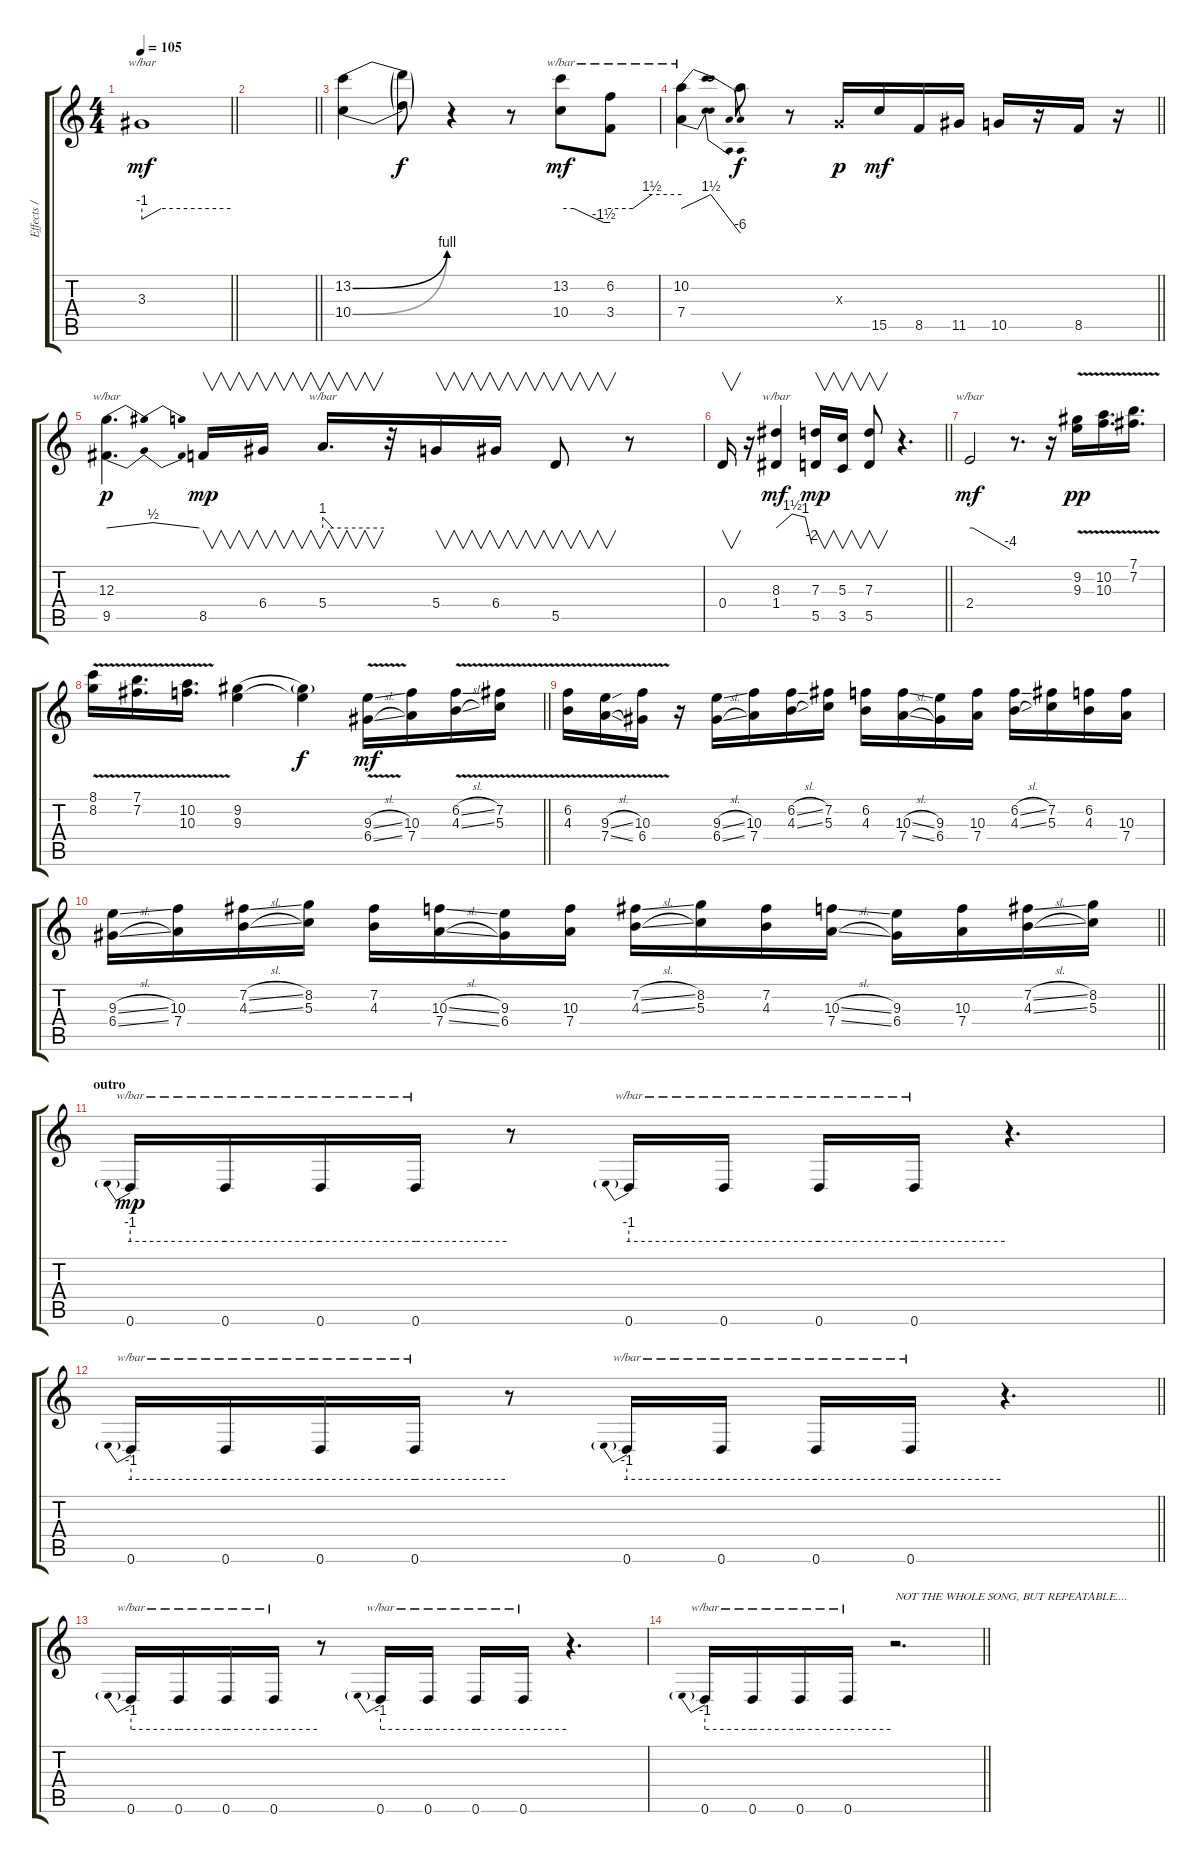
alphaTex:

\track ("Effects / Guitar Dub" "Effects / ") {instrument acousticguitarsteel}
\staff {score tabs}
\tuning (E4 B3 G3 D3 A2 E2) {hide}
\ts (4 4)
\tempo 105
\clef g2
\barLineRight lightlight
\ks c
3.3.1{tbe (custom default 0 -4 13 0 60 0) dy mf} |
\section ("" "")
\barLineRight lightlight
|
(13.2{be (bend 0 0 60 4)} 10.4{be (bend 0 0 60 4)}).4 (13.2{t} 10.4{t}).8{dy f} r.4 r.8 (13.2 10.4).8{tbe (custom default 0 0 16 0 52 -6 60 -6) dy mf} (6.2 3.4).8{tbe (custom default 0 0 19 0 35 6 60 6)} |
\barLineRight lightlight
(10.2 7.4).4{tbe (dip default 0 0 17 6 47 6 60 -24)} 10.2{t}.8{dy f} r.8 0.3{x}.16{dy p} 15.5.16{dy mf instrument distortionguitar} 8.5.16 11.5.16 10.5.16 r.16 8.5.16 r.16 |
(12.3 9.5).4{d tbe (dip default 0 0 14 2 43 2 60 0) dy p} 8.5.16{v dy mp} 6.4.16{v} 5.4.16{v d tbe (custom default 0 4 10 0 60 0)} r.32 5.4.16{v} 6.4.16{v} 5.5.8{v} r.8 |
\barLineRight lightlight
0.4.16{v instrument lead8bassandlead} r.16 (8.3 1.4).4{tbe (custom default 0 0 27 6 49 4 60 -8) dy mf} (7.3 5.5).16{v dy mp} (5.3 3.5).16{v} (7.3 5.5).8{v} r.4{d} |
\section ("" "")
2.4.2{tbe (custom default 0 0 5 0 60 -16) dy mf instrument lead8bassandlead} r.8{d} r.16 (9.2{v} 9.3).16{dy pp} (10.2{v} 10.3).16{d} (7.1{v} 7.2).16{d} |
\barLineRight lightlight
(8.1{v} 8.2).16 (7.1{v} 7.2).16{d} (10.2{v} 10.3).16{d} (9.2{be (hold 0 0 60 0)} 9.3).4 (9.2{t} 9.3{t}).4{dy f} (9.3{sl} 6.4{v sl}).16{dy mf} (10.3 7.4).16 (6.2{sl} 4.3{v sl}).16 (7.2 5.3{v}).16 |
(6.2 4.3{v}).16 (9.3{sl} 7.4{v sl}).16 (10.3 6.4{v}).16 r.16 (9.3{sl} 6.4{sl}).16 (10.3 7.4).16 (6.2{sl} 4.3{sl}).16 (7.2 5.3).16 (6.2 4.3).16 (10.3{sl} 7.4{sl}).16 (9.3 6.4).16 (10.3 7.4).16 (6.2{sl} 4.3{sl}).16 (7.2 5.3).16 (6.2 4.3).16 (10.3 7.4).16 |
\barLineRight lightlight
(9.3{sl} 6.4{sl}).16 (10.3 7.4).16 (7.2{sl} 4.3{sl}).16 (8.2 5.3).16 (7.2 4.3).16 (10.3{sl} 7.4{sl}).16 (9.3 6.4).16 (10.3 7.4).16 (7.2{sl} 4.3{sl}).16 (8.2 5.3).16 (7.2 4.3).16 (10.3{sl} 7.4{sl}).16 (9.3 6.4).16 (10.3 7.4).16 (7.2{sl} 4.3{sl}).16 (8.2 5.3).16 |
\section ("" "outro")
0.6.16{tbe (predive default 0 -4 60 -4) dy mp volume 11 instrument distortionguitar} 0.6.16{tbe (hold default 0 -4 60 -4)} 0.6.16{tbe (hold default 0 -4 60 -4)} 0.6.16{tbe (hold default 0 -4 60 -4)} r.8 0.6.16{tbe (predive default 0 -4 60 -4)} 0.6.16{tbe (hold default 0 -4 60 -4)} 0.6.16{tbe (hold default 0 -4 60 -4)} 0.6.16{tbe (hold default 0 -4 60 -4)} r.4{d} |
\barLineRight lightlight
0.6.16{tbe (predive default 0 -4 60 -4)} 0.6.16{tbe (hold default 0 -4 60 -4)} 0.6.16{tbe (hold default 0 -4 60 -4)} 0.6.16{tbe (hold default 0 -4 60 -4)} r.8 0.6.16{tbe (predive default 0 -4 60 -4)} 0.6.16{tbe (hold default 0 -4 60 -4)} 0.6.16{tbe (hold default 0 -4 60 -4)} 0.6.16{tbe (hold default 0 -4 60 -4)} r.4{d} |
0.6.16{tbe (predive default 0 -4 60 -4) volume 11 instrument distortionguitar} 0.6.16{tbe (hold default 0 -4 60 -4)} 0.6.16{tbe (hold default 0 -4 60 -4)} 0.6.16{tbe (hold default 0 -4 60 -4)} r.8 0.6.16{tbe (predive default 0 -4 60 -4)} 0.6.16{tbe (hold default 0 -4 60 -4)} 0.6.16{tbe (hold default 0 -4 60 -4)} 0.6.16{tbe (hold default 0 -4 60 -4)} r.4{d} |
\barLineRight lightlight
0.6.16{tbe (predive default 0 -4 60 -4)} 0.6.16{tbe (hold default 0 -4 60 -4)} 0.6.16{tbe (hold default 0 -4 60 -4)} 0.6.16{tbe (hold default 0 -4 60 -4)} r.2{d txt "NOT THE WHOLE SONG, BUT REPEATABLE...."}
